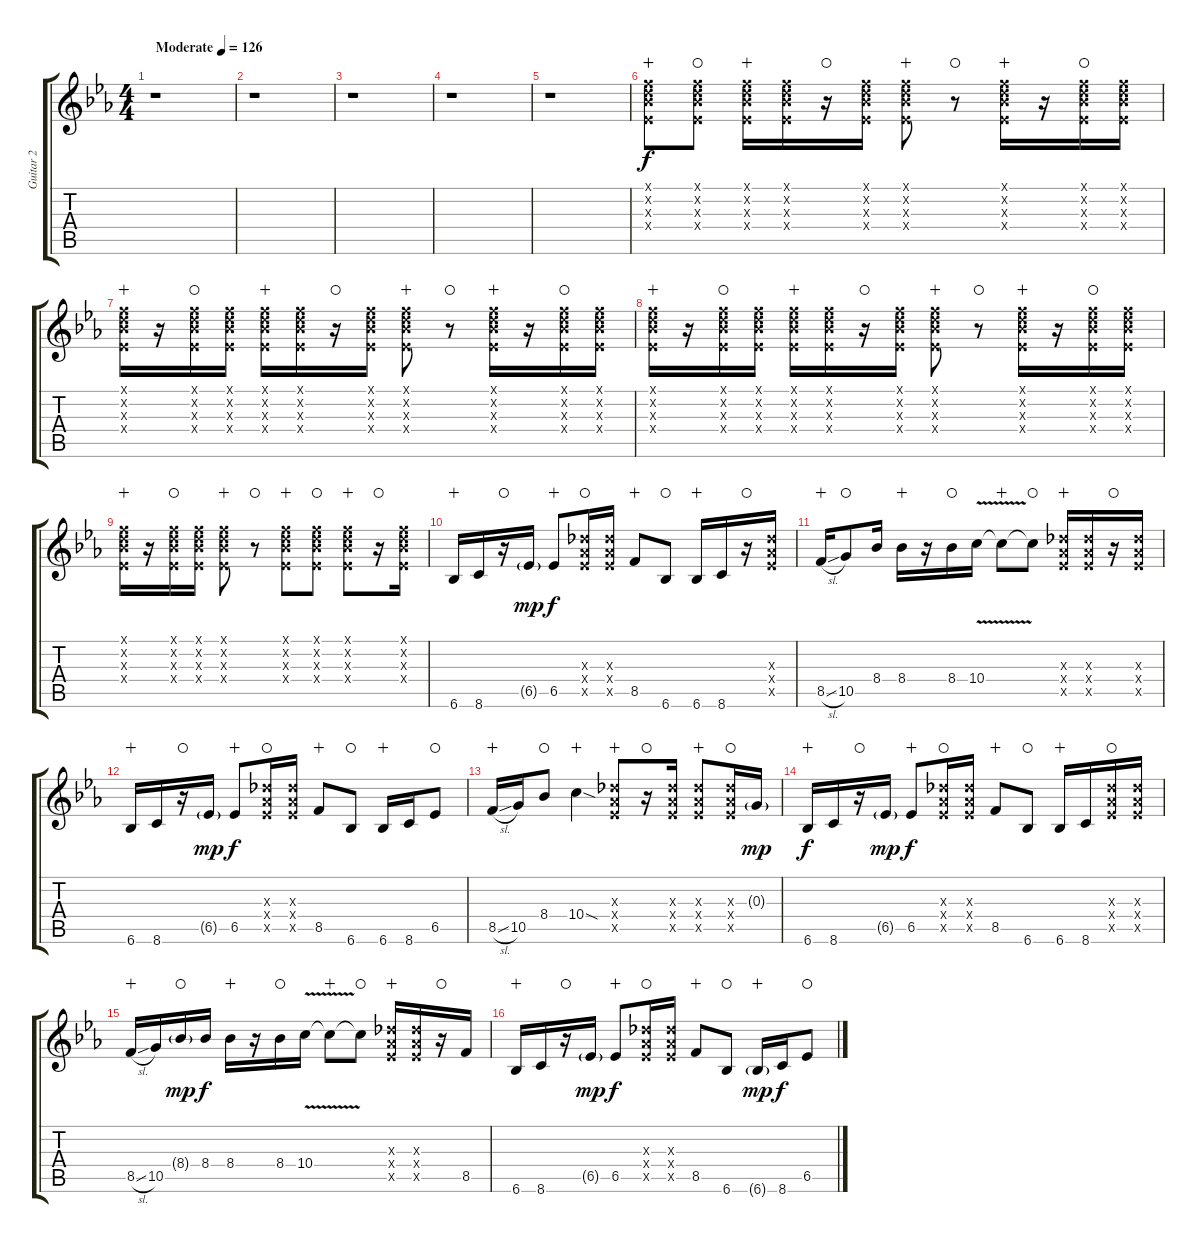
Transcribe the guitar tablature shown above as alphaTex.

\track ("Guitar 2" "Guitar 2") {instrument distortionguitar}
\staff {score tabs}
\tuning (E4 B3 G3 D3 A2 E2) {hide}
\ts (4 4)
\tempo (126 "Moderate")
\clef g2
\ks eb
r.1{dy f instrument distortionguitar} |
r.1 |
r.1 |
r.1 |
r.1 |
(1.1{x} 3.2{x} 3.3{x} 1.4{x}).8{wahc} (1.1{x} 3.2{x} 3.3{x} 1.4{x}).8{waho} (1.1{x} 3.2{x} 3.3{x} 1.4{x}).16{wahc} (1.1{x} 3.2{x} 3.3{x} 1.4{x}).16 r.16{waho} (1.1{x} 3.2{x} 3.3{x} 1.4{x}).16 (1.1{x} 3.2{x} 3.3{x} 1.4{x}).8{wahc} r.8{waho} (1.1{x} 3.2{x} 3.3{x} 1.4{x}).16{wahc} r.16 (1.1{x} 3.2{x} 3.3{x} 1.4{x}).16{waho} (1.1{x} 3.2{x} 3.3{x} 1.4{x}).16 |
(1.1{x} 3.2{x} 3.3{x} 1.4{x}).16{wahc} r.16 (1.1{x} 3.2{x} 3.3{x} 1.4{x}).16{waho} (1.1{x} 3.2{x} 3.3{x} 1.4{x}).16 (1.1{x} 3.2{x} 3.3{x} 1.4{x}).16{wahc} (1.1{x} 3.2{x} 3.3{x} 1.4{x}).16 r.16{waho} (1.1{x} 3.2{x} 3.3{x} 1.4{x}).16 (1.1{x} 3.2{x} 3.3{x} 1.4{x}).8{wahc} r.8{waho} (1.1{x} 3.2{x} 3.3{x} 1.4{x}).16{wahc} r.16 (1.1{x} 3.2{x} 3.3{x} 1.4{x}).16{waho} (1.1{x} 3.2{x} 3.3{x} 1.4{x}).16 |
(1.1{x} 3.2{x} 3.3{x} 1.4{x}).16{wahc} r.16 (1.1{x} 3.2{x} 3.3{x} 1.4{x}).16{waho} (1.1{x} 3.2{x} 3.3{x} 1.4{x}).16 (1.1{x} 3.2{x} 3.3{x} 1.4{x}).16{wahc} (1.1{x} 3.2{x} 3.3{x} 1.4{x}).16 r.16{waho} (1.1{x} 3.2{x} 3.3{x} 1.4{x}).16 (1.1{x} 3.2{x} 3.3{x} 1.4{x}).8{wahc} r.8{waho} (1.1{x} 3.2{x} 3.3{x} 1.4{x}).16{wahc} r.16 (1.1{x} 3.2{x} 3.3{x} 1.4{x}).16{waho} (1.1{x} 3.2{x} 3.3{x} 1.4{x}).16 |
(1.1{x} 3.2{x} 3.3{x} 1.4{x}).16{wahc} r.16 (1.1{x} 3.2{x} 3.3{x} 1.4{x}).16{waho} (1.1{x} 3.2{x} 3.3{x} 1.4{x}).16 (1.1{x} 3.2{x} 3.3{x} 1.4{x}).8{wahc} r.8{waho} (1.1{x} 3.2{x} 3.3{x} 1.4{x}).8{wahc} (1.1{x} 3.2{x} 3.3{x} 1.4{x}).8{waho} (1.1{x} 3.2{x} 3.3{x} 1.4{x}).8{wahc} r.16{waho} (1.1{x} 3.2{x} 3.3{x} 1.4{x}).16 |
6.6.16{wahc} 8.6.16 r.16{waho} 6.5{g}.16{dy mp} 6.5.8{dy f wahc} (6.3{x} 6.4{x} 6.5{x}).16{waho} (6.3{x} 6.4{x} 6.5{x}).16 8.5.8{wahc} 6.6.8{waho} 6.6.16{wahc} 8.6.16 r.16{waho} (6.3{x} 6.4{x} 6.5{x}).16 |
8.5{sl}.16{wahc} 10.5.8{waho} 8.4.16 8.4.16{wahc} r.16 8.4.16{waho} 10.4{v}.16 10.4{t}.8{wahc} 10.4{t}.8{waho} (6.3{x} 6.4{x} 6.5{x}).16{wahc} (6.3{x} 6.4{x} 6.5{x}).16 r.16{waho} (6.3{x} 6.4{x} 6.5{x}).16 |
6.6.16{wahc} 8.6.16 r.16{waho} 6.5{g}.16{dy mp} 6.5.8{dy f wahc} (6.3{x} 6.4{x} 6.5{x}).16{waho} (6.3{x} 6.4{x} 6.5{x}).16 8.5.8{wahc} 6.6.8{waho} 6.6.16{wahc} 8.6.16 6.5.8{waho} |
8.5{sl}.16{wahc} 10.5.16 8.4.8{waho} 10.4{sod}.4{wahc} (6.3{x} 6.4{x} 6.5{x}).8{wahc} r.16{waho} (6.3{x} 6.4{x} 6.5{x}).16 (6.3{x} 6.4{x} 6.5{x}).8{wahc} (6.3{x} 6.4{x} 6.5{x}).16{waho} 0.3{g}.16{dy mp} |
6.6.16{dy f wahc} 8.6.16 r.16{waho} 6.5{g}.16{dy mp} 6.5.8{dy f wahc} (6.3{x} 6.4{x} 6.5{x}).16{waho} (6.3{x} 6.4{x} 6.5{x}).16 8.5.8{wahc} 6.6.8{waho} 6.6.16{wahc} 8.6.16 (6.3{x} 6.4{x} 6.5{x}).16{waho} (6.3{x} 6.4{x} 6.5{x}).16 |
8.5{sl}.16{wahc} 10.5.16 8.4{g}.16{dy mp waho} 8.4.16{dy f} 8.4.16{wahc} r.16 8.4.16{waho} 10.4{v}.16 10.4{t}.8{wahc} 10.4{t}.8{waho} (6.3{x} 6.4{x} 6.5{x}).16{wahc} (6.3{x} 6.4{x} 6.5{x}).16 r.16{waho} 8.5.16 |
6.6.16{wahc} 8.6.16 r.16{waho} 6.5{g}.16{dy mp} 6.5.8{dy f wahc} (6.3{x} 6.4{x} 6.5{x}).16{waho} (6.3{x} 6.4{x} 6.5{x}).16 8.5.8{wahc} 6.6.8{waho} 6.6{g}.16{dy mp wahc} 8.6.16{dy f} 6.5.8{waho}
